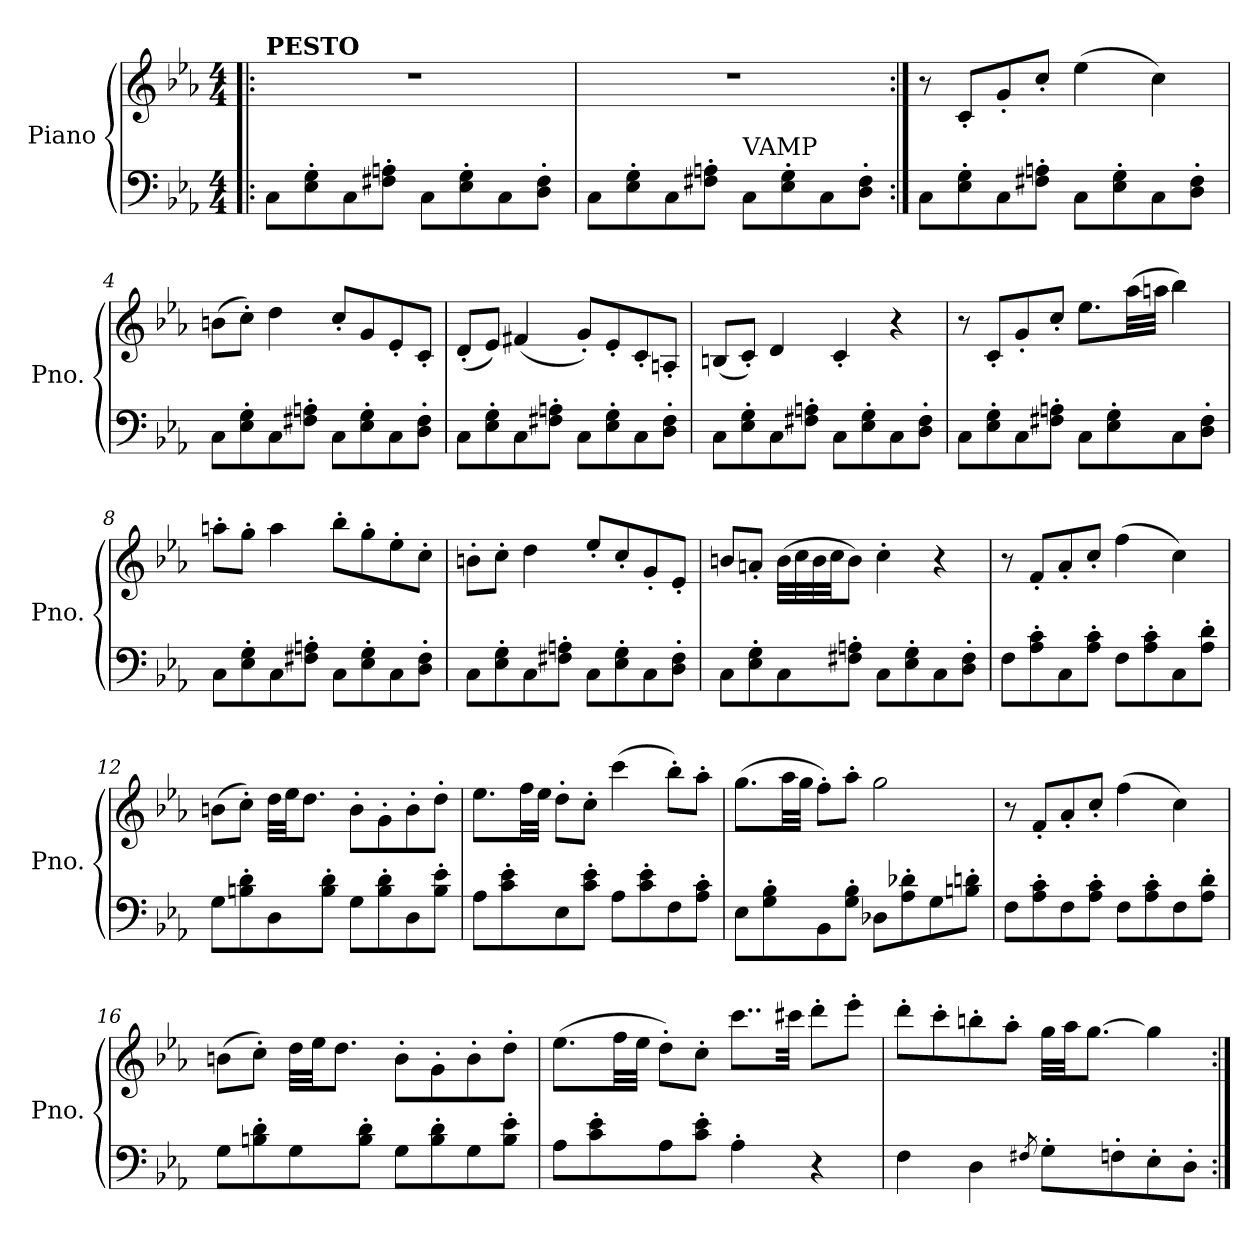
**kern	**kern
*part1	*part1
*staff2	*staff1
*I"Piano	*
*I'Pno.	*
*clefF4	*clefG2
*k[b-e-a-]	*k[b-e-a-]
*M4/4	*M4/4
*MM155	*MM155
=1!|:	=1!|:
!	!LO:TX:a:B:t=PESTO
8C\L	1r
8E-\' 8G\'	.
8C\	.
8F#X\' 8An\'J	.
8C\L	.
8E-\' 8G\'	.
8C\	.
8D\' 8F#\'J	.
=2	=2
8C\L	1r
8E-\' 8G\'	.
8C\	.
8F#X\' 8An\'J	.
!LO:TX:a:t=VAMP	!
8C\L	.
8E-\' 8G\'	.
8C\	.
8D\' 8F#\'J	.
=3:|!	=3:|!
8C\L	8r
8E-\' 8G\'	8c'/L
8C\	8g'/
8F#X\' 8An\'J	8cc'/J
8C\L	(4ee-\
8E-\' 8G\'	.
8C\	4cc\)
8D\' 8F#\'J	.
=4	=4
8C\L	(8bn\L
8E-\' 8G\'	8cc'\J)
8C\	4dd\
8F#X\' 8An\'J	.
8C\L	8cc'/L
8E-\' 8G\'	8g/
8C\	8e-'/
8D\' 8F#\'J	8c'/J
!!LO:LB:g=z
=5	=5
8C\L	(8d'/L
8E-\' 8G\'	8e-/J)
8C\	(4f#X/
8F#X\' 8An\'J	.
8C\L	8g'/L)
8E-\' 8G\'	8e-'/
8C\	8c'/
8D\' 8F#\'J	8An'/J
=6	=6
8C\L	(8Bn/L
8E-\' 8G\'	8c'/J)
8C\	4d/
8F#X\' 8An\'J	.
8C\L	4c'/
8E-\' 8G\'	.
8C\	4r
8D\' 8F#\'J	.
=7	=7
8C\L	8r
8E-\' 8G\'	8c'/L
8C\	8g'/
8F#X\' 8An\'J	8cc'/J
8C\L	8.ee-\L
8E-\' 8G\'	.
.	(32aa-\LL
.	32aan\JJJ
8C\	4bb-\)
8D\' 8F#\'J	.
=8	=8
8C\L	8aan'\L
8E-\' 8G\'	8gg'\J
8C\	4aa\
8F#X\' 8An\'J	.
8C\L	8bb-'\L
8E-\' 8G\'	8gg'\
8C\	8ee-'\
8D\' 8F#\'J	8cc'\J
!!LO:LB:g=z
=9	=9
8C\L	8bn'\L
8E-\' 8G\'	8cc'\J
8C\	4dd\
8F#X\' 8An\'J	.
8C\L	8ee-'/L
8E-\' 8G\'	8cc'/
8C\	8g'/
8D\' 8F#\'J	8e-'/J
=10	=10
8C\L	8bn/L
8E-\' 8G\'	8an'/J
8C\	(32b\LLL
.	32cc\
.	32b\
.	32cc\JJ
8F#X\' 8An\'J	8b\J)
8C\L	4cc'\
8E-\' 8G\'	.
8C\	4r
8D\' 8F#\'J	.
=11	=11
8F\L	8r
8A-\' 8c\'	8f'/L
8C\	8a-'/
8A-\' 8c\'J	8cc'/J
8F\L	(4ff\
8A-\' 8c\'	.
8C\	4cc\)
8A-\' 8d\'J	.
=12	=12
8G\L	(8bn\L
8Bn\' 8d\'	8cc'\J)
8D\	32dd\LLL
.	32ee-\JJ
.	8.dd\J
8B\' 8d\'J	.
8G\L	8b'\L
8B\' 8d\'	8g'\
8D\	8b'\
8B\' 8e-\'J	8dd'\J
!!LO:LB:g=z
=13	=13
8A-\L	8.ee-\L
8c\' 8e-\'	.
.	32ff\LL
.	32ee-\JJJ
8E-\	8dd'\L
8c\' 8e-\'J	8cc'\J
8A-\L	(4ccc\
8c\' 8e-\'	.
8F\	8bb-'\L)
8A-\' 8c\'J	8aa-'\J
=14	=14
8E-\L	(8.gg\L
8G\' 8B-\'	.
.	32aa-\LL
.	32gg\JJJ
8BB-\	8ff'\L)
8G\' 8B-\'J	8aa-'\J
8D-X\L	2gg\
8A-\' 8d-X\'	.
8G\	.
8Bn\' 8dn\'J	.
=15	=15
8F\L	8r
8A-\' 8c\'	8f'/L
8F\	8a-'/
8A-\' 8c\'J	8cc'/J
8F\L	(4ff\
8A-\' 8c\'	.
8F\	4cc\)
8A-\' 8d\'J	.
=16	=16
8G\L	(8bn\L
8Bn\' 8d\'	8cc'\J)
8G\	32dd\LLL
.	32ee-\JJ
.	8.dd\J
8B\' 8d\'J	.
8G\L	8b'\L
8B\' 8d\'	8g'\
8G\	8b'\
8B\' 8e-\'J	8dd'\J
!!LO:LB:g=z
=17	=17
8A-\L	(8.ee-\L
8c\' 8e-\'	.
.	32ff\LL
.	32ee-\JJJ
8A-\	8dd'\L)
8c\' 8e-\'J	8cc'\J
4A-'\	8..ccc\L
.	32ccc#X\Jkk
4r	8ddd'\L
.	8eee-'\J
=18	=18
4F\	8ddd'\L
.	8ccc'\
4D\	8bbn'\
.	8aa-'\J
8qF#X/	.
8G'\L	32gg\LLL
.	32aa-\JJ
.	[8.gg\J
8Fn'\	.
8E-'\	4gg\]
8D'\J	.
=:|!	=:|!
*-	*-
